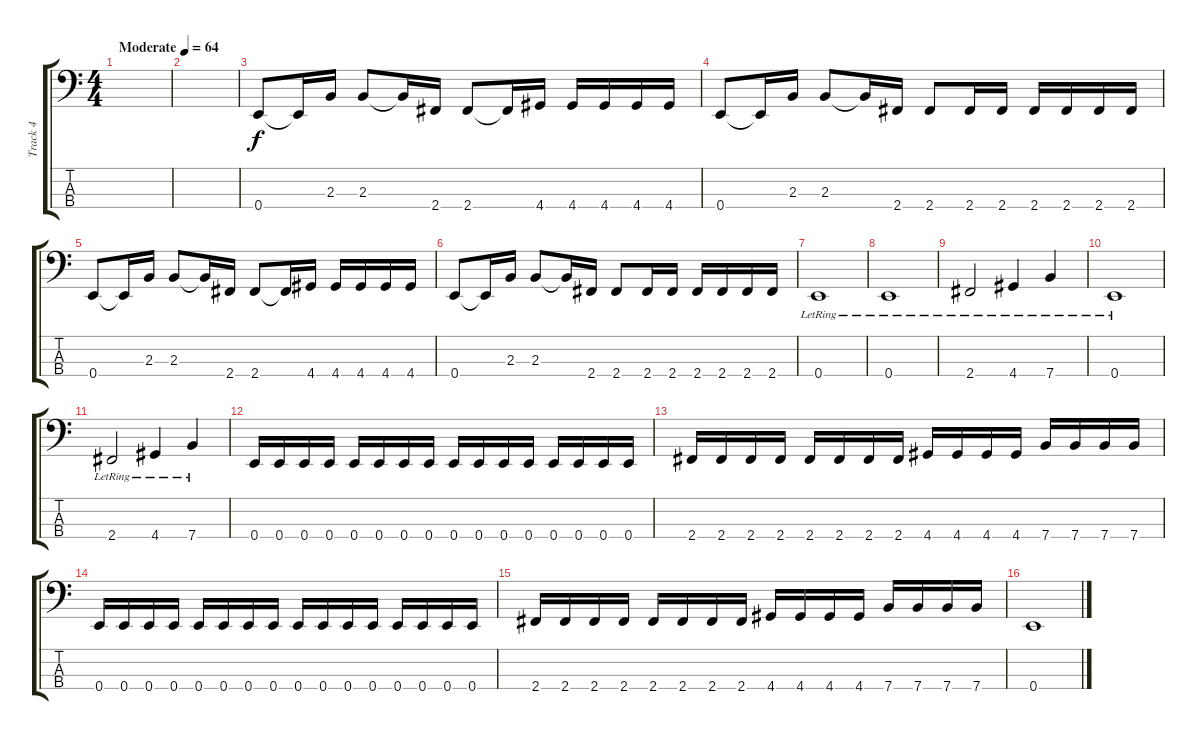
\track ("Track 4" "Track 4") {instrument electricbasspick}
\staff {score tabs}
\tuning (G2 D2 A1 E1) {hide}
\ts (4 4)
\tempo (64 "Moderate")
\clef f4
\ks c
|
|
0.4.8 0.4{t}.16 2.3.16 2.3.8 2.3{t}.16 2.4.16 2.4.8 2.4{t}.16 4.4.16 4.4.16 4.4.16 4.4.16 4.4.16 |
0.4.8 0.4{t}.16 2.3.16 2.3.8 2.3{t}.16 2.4.16 2.4.8 2.4.16 2.4.16 2.4.16 2.4.16 2.4.16 2.4.16 |
0.4.8 0.4{t}.16 2.3.16 2.3.8 2.3{t}.16 2.4.16 2.4.8 2.4{t}.16 4.4.16 4.4.16 4.4.16 4.4.16 4.4.16 |
0.4.8 0.4{t}.16 2.3.16 2.3.8 2.3{t}.16 2.4.16 2.4.8 2.4.16 2.4.16 2.4.16 2.4.16 2.4.16 2.4.16 |
0.4{lr}.1 |
0.4{lr}.1 |
2.4{lr}.2 4.4{lr}.4 7.4{lr}.4 |
0.4{lr}.1 |
2.4{lr}.2 4.4{lr}.4 7.4{lr}.4 |
0.4.16 0.4.16 0.4.16 0.4.16 0.4.16 0.4.16 0.4.16 0.4.16 0.4.16 0.4.16 0.4.16 0.4.16 0.4.16 0.4.16 0.4.16 0.4.16 |
2.4.16 2.4.16 2.4.16 2.4.16 2.4.16 2.4.16 2.4.16 2.4.16 4.4.16 4.4.16 4.4.16 4.4.16 7.4.16 7.4.16 7.4.16 7.4.16 |
0.4.16 0.4.16 0.4.16 0.4.16 0.4.16 0.4.16 0.4.16 0.4.16 0.4.16 0.4.16 0.4.16 0.4.16 0.4.16 0.4.16 0.4.16 0.4.16 |
2.4.16 2.4.16 2.4.16 2.4.16 2.4.16 2.4.16 2.4.16 2.4.16 4.4.16 4.4.16 4.4.16 4.4.16 7.4.16 7.4.16 7.4.16 7.4.16 |
0.4.1
